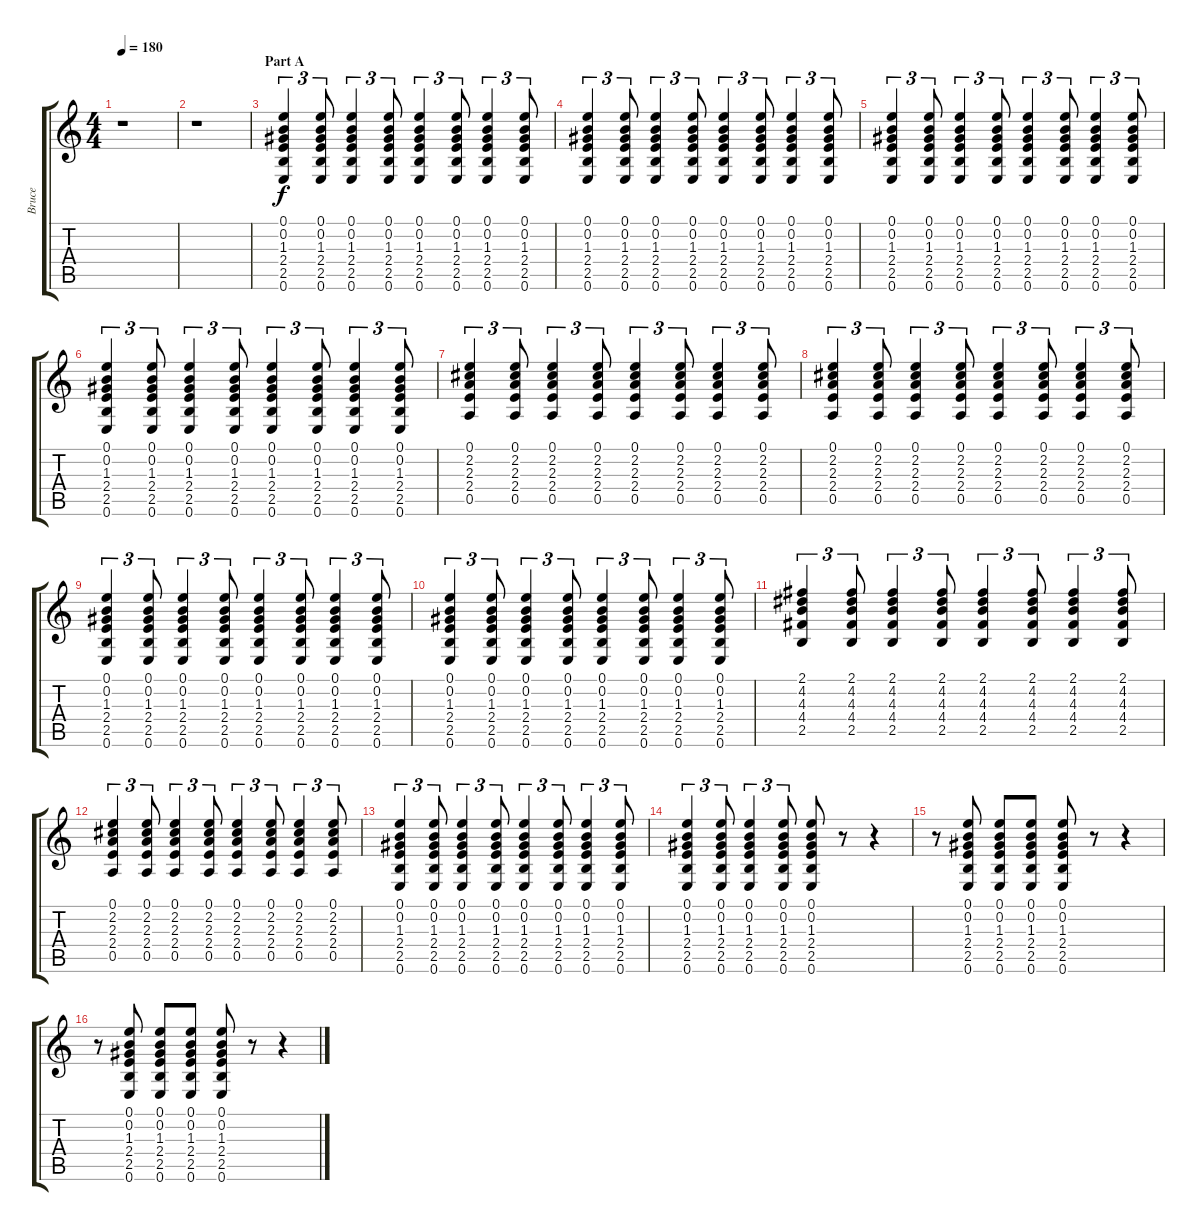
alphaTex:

\track ("Bruce" "Bruce") {instrument electricguitarclean}
\staff {score tabs}
\tuning (E4 B3 G3 D3 A2 E2) {hide}
\ts (4 4)
\tempo 180
\clef g2
\ks c
r.1{dy f} |
r.1 |
\section ("" "Part A")
(0.1 0.2 1.3 2.4 2.5 0.6).4{tu (3 2)} (0.1 0.2 1.3 2.4 2.5 0.6).8{tu (3 2)} (0.1 0.2 1.3 2.4 2.5 0.6).4{tu (3 2)} (0.1 0.2 1.3 2.4 2.5 0.6).8{tu (3 2)} (0.1 0.2 1.3 2.4 2.5 0.6).4{tu (3 2)} (0.1 0.2 1.3 2.4 2.5 0.6).8{tu (3 2)} (0.1 0.2 1.3 2.4 2.5 0.6).4{tu (3 2)} (0.1 0.2 1.3 2.4 2.5 0.6).8{tu (3 2)} |
(0.1 0.2 1.3 2.4 2.5 0.6).4{tu (3 2)} (0.1 0.2 1.3 2.4 2.5 0.6).8{tu (3 2)} (0.1 0.2 1.3 2.4 2.5 0.6).4{tu (3 2)} (0.1 0.2 1.3 2.4 2.5 0.6).8{tu (3 2)} (0.1 0.2 1.3 2.4 2.5 0.6).4{tu (3 2)} (0.1 0.2 1.3 2.4 2.5 0.6).8{tu (3 2)} (0.1 0.2 1.3 2.4 2.5 0.6).4{tu (3 2)} (0.1 0.2 1.3 2.4 2.5 0.6).8{tu (3 2)} |
(0.1 0.2 1.3 2.4 2.5 0.6).4{tu (3 2)} (0.1 0.2 1.3 2.4 2.5 0.6).8{tu (3 2)} (0.1 0.2 1.3 2.4 2.5 0.6).4{tu (3 2)} (0.1 0.2 1.3 2.4 2.5 0.6).8{tu (3 2)} (0.1 0.2 1.3 2.4 2.5 0.6).4{tu (3 2)} (0.1 0.2 1.3 2.4 2.5 0.6).8{tu (3 2)} (0.1 0.2 1.3 2.4 2.5 0.6).4{tu (3 2)} (0.1 0.2 1.3 2.4 2.5 0.6).8{tu (3 2)} |
(0.1 0.2 1.3 2.4 2.5 0.6).4{tu (3 2)} (0.1 0.2 1.3 2.4 2.5 0.6).8{tu (3 2)} (0.1 0.2 1.3 2.4 2.5 0.6).4{tu (3 2)} (0.1 0.2 1.3 2.4 2.5 0.6).8{tu (3 2)} (0.1 0.2 1.3 2.4 2.5 0.6).4{tu (3 2)} (0.1 0.2 1.3 2.4 2.5 0.6).8{tu (3 2)} (0.1 0.2 1.3 2.4 2.5 0.6).4{tu (3 2)} (0.1 0.2 1.3 2.4 2.5 0.6).8{tu (3 2)} |
(0.1 2.2 2.3 2.4 0.5).4{tu (3 2)} (0.1 2.2 2.3 2.4 0.5).8{tu (3 2)} (0.1 2.2 2.3 2.4 0.5).4{tu (3 2)} (0.1 2.2 2.3 2.4 0.5).8{tu (3 2)} (0.1 2.2 2.3 2.4 0.5).4{tu (3 2)} (0.1 2.2 2.3 2.4 0.5).8{tu (3 2)} (0.1 2.2 2.3 2.4 0.5).4{tu (3 2)} (0.1 2.2 2.3 2.4 0.5).8{tu (3 2)} |
(0.1 2.2 2.3 2.4 0.5).4{tu (3 2)} (0.1 2.2 2.3 2.4 0.5).8{tu (3 2)} (0.1 2.2 2.3 2.4 0.5).4{tu (3 2)} (0.1 2.2 2.3 2.4 0.5).8{tu (3 2)} (0.1 2.2 2.3 2.4 0.5).4{tu (3 2)} (0.1 2.2 2.3 2.4 0.5).8{tu (3 2)} (0.1 2.2 2.3 2.4 0.5).4{tu (3 2)} (0.1 2.2 2.3 2.4 0.5).8{tu (3 2)} |
(0.1 0.2 1.3 2.4 2.5 0.6).4{tu (3 2)} (0.1 0.2 1.3 2.4 2.5 0.6).8{tu (3 2)} (0.1 0.2 1.3 2.4 2.5 0.6).4{tu (3 2)} (0.1 0.2 1.3 2.4 2.5 0.6).8{tu (3 2)} (0.1 0.2 1.3 2.4 2.5 0.6).4{tu (3 2)} (0.1 0.2 1.3 2.4 2.5 0.6).8{tu (3 2)} (0.1 0.2 1.3 2.4 2.5 0.6).4{tu (3 2)} (0.1 0.2 1.3 2.4 2.5 0.6).8{tu (3 2)} |
(0.1 0.2 1.3 2.4 2.5 0.6).4{tu (3 2)} (0.1 0.2 1.3 2.4 2.5 0.6).8{tu (3 2)} (0.1 0.2 1.3 2.4 2.5 0.6).4{tu (3 2)} (0.1 0.2 1.3 2.4 2.5 0.6).8{tu (3 2)} (0.1 0.2 1.3 2.4 2.5 0.6).4{tu (3 2)} (0.1 0.2 1.3 2.4 2.5 0.6).8{tu (3 2)} (0.1 0.2 1.3 2.4 2.5 0.6).4{tu (3 2)} (0.1 0.2 1.3 2.4 2.5 0.6).8{tu (3 2)} |
(2.1 4.2 4.3 4.4 2.5).4{tu (3 2)} (2.1 4.2 4.3 4.4 2.5).8{tu (3 2)} (2.1 4.2 4.3 4.4 2.5).4{tu (3 2)} (2.1 4.2 4.3 4.4 2.5).8{tu (3 2)} (2.1 4.2 4.3 4.4 2.5).4{tu (3 2)} (2.1 4.2 4.3 4.4 2.5).8{tu (3 2)} (2.1 4.2 4.3 4.4 2.5).4{tu (3 2)} (2.1 4.2 4.3 4.4 2.5).8{tu (3 2)} |
(0.1 2.2 2.3 2.4 0.5).4{tu (3 2)} (0.1 2.2 2.3 2.4 0.5).8{tu (3 2)} (0.1 2.2 2.3 2.4 0.5).4{tu (3 2)} (0.1 2.2 2.3 2.4 0.5).8{tu (3 2)} (0.1 2.2 2.3 2.4 0.5).4{tu (3 2)} (0.1 2.2 2.3 2.4 0.5).8{tu (3 2)} (0.1 2.2 2.3 2.4 0.5).4{tu (3 2)} (0.1 2.2 2.3 2.4 0.5).8{tu (3 2)} |
(0.1 0.2 1.3 2.4 2.5 0.6).4{tu (3 2)} (0.1 0.2 1.3 2.4 2.5 0.6).8{tu (3 2)} (0.1 0.2 1.3 2.4 2.5 0.6).4{tu (3 2)} (0.1 0.2 1.3 2.4 2.5 0.6).8{tu (3 2)} (0.1 0.2 1.3 2.4 2.5 0.6).4{tu (3 2)} (0.1 0.2 1.3 2.4 2.5 0.6).8{tu (3 2)} (0.1 0.2 1.3 2.4 2.5 0.6).4{tu (3 2)} (0.1 0.2 1.3 2.4 2.5 0.6).8{tu (3 2)} |
(0.1 0.2 1.3 2.4 2.5 0.6).4{tu (3 2)} (0.1 0.2 1.3 2.4 2.5 0.6).8{tu (3 2)} (0.1 0.2 1.3 2.4 2.5 0.6).4{tu (3 2)} (0.1 0.2 1.3 2.4 2.5 0.6).8{tu (3 2)} (0.1 0.2 1.3 2.4 2.5 0.6).8 r.8 r.4 |
r.8 (0.1 0.2 1.3 2.4 2.5 0.6).8 (0.1 0.2 1.3 2.4 2.5 0.6).8 (0.1 0.2 1.3 2.4 2.5 0.6).8 (0.1 0.2 1.3 2.4 2.5 0.6).8 r.8 r.4 |
r.8 (0.1 0.2 1.3 2.4 2.5 0.6).8 (0.1 0.2 1.3 2.4 2.5 0.6).8 (0.1 0.2 1.3 2.4 2.5 0.6).8 (0.1 0.2 1.3 2.4 2.5 0.6).8 r.8 r.4
